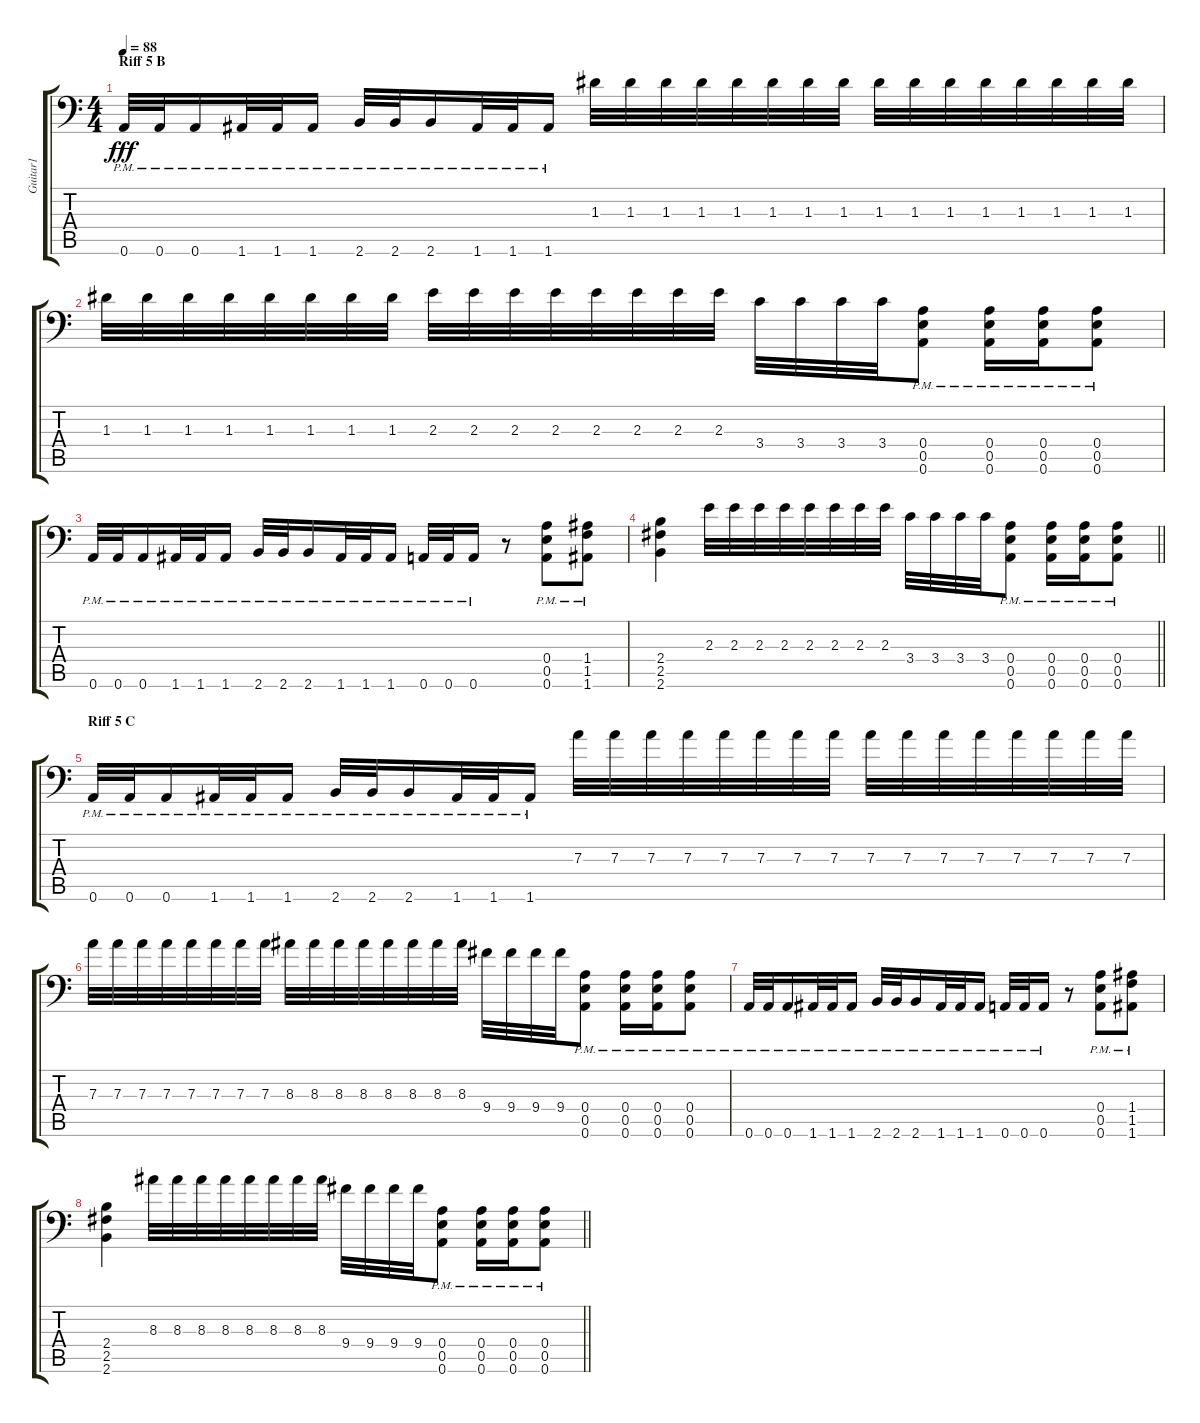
\track ("Guitar1" "Guitar1") {instrument distortionguitar}
\staff {score tabs}
\tuning (B3 G3 D3 A2 E2 A1) {hide}
\ts (4 4)
\section ("" "Riff 5 B")
\tempo 88
\clef f4
\ks c
0.6{pm}.32{dy fff} 0.6{pm}.32 0.6{pm}.16 1.6{pm}.32 1.6{pm}.32 1.6{pm}.16 2.6{pm}.32 2.6{pm}.32 2.6{pm}.16 1.6{pm}.32 1.6{pm}.32 1.6{pm}.16 1.3.32 1.3.32 1.3.32 1.3.32 1.3.32 1.3.32 1.3.32 1.3.32 1.3.32 1.3.32 1.3.32 1.3.32 1.3.32 1.3.32 1.3.32 1.3.32 |
1.3.32 1.3.32 1.3.32 1.3.32 1.3.32 1.3.32 1.3.32 1.3.32 2.3.32 2.3.32 2.3.32 2.3.32 2.3.32 2.3.32 2.3.32 2.3.32 3.4.32 3.4.32 3.4.32 3.4.32 (0.4{pm} 0.5{pm} 0.6{pm}).8 (0.4{pm} 0.5{pm} 0.6{pm}).16 (0.4{pm} 0.5{pm} 0.6{pm}).16 (0.4{pm} 0.5{pm} 0.6{pm}).8 |
0.6{pm}.32 0.6{pm}.32 0.6{pm}.16 1.6{pm}.32 1.6{pm}.32 1.6{pm}.16 2.6{pm}.32 2.6{pm}.32 2.6{pm}.16 1.6{pm}.32 1.6{pm}.32 1.6{pm}.16 0.6{pm}.32 0.6{pm}.32 0.6{pm}.16 r.8 (0.4{pm} 0.5{pm} 0.6{pm}).8 (1.4{pm} 1.5{pm} 1.6{pm}).8 |
\barLineRight lightlight
(2.4 2.5 2.6).4 2.3.32 2.3.32 2.3.32 2.3.32 2.3.32 2.3.32 2.3.32 2.3.32 3.4.32 3.4.32 3.4.32 3.4.32 (0.4{pm} 0.5{pm} 0.6{pm}).8 (0.4{pm} 0.5{pm} 0.6{pm}).16 (0.4{pm} 0.5{pm} 0.6{pm}).16 (0.4{pm} 0.5{pm} 0.6{pm}).8 |
\section ("" "Riff 5 C")
0.6{pm}.32 0.6{pm}.32 0.6{pm}.16 1.6{pm}.32 1.6{pm}.32 1.6{pm}.16 2.6{pm}.32 2.6{pm}.32 2.6{pm}.16 1.6{pm}.32 1.6{pm}.32 1.6{pm}.16 7.3.32 7.3.32 7.3.32 7.3.32 7.3.32 7.3.32 7.3.32 7.3.32 7.3.32 7.3.32 7.3.32 7.3.32 7.3.32 7.3.32 7.3.32 7.3.32 |
7.3.32 7.3.32 7.3.32 7.3.32 7.3.32 7.3.32 7.3.32 7.3.32 8.3.32 8.3.32 8.3.32 8.3.32 8.3.32 8.3.32 8.3.32 8.3.32 9.4.32 9.4.32 9.4.32 9.4.32 (0.4{pm} 0.5{pm} 0.6{pm}).8 (0.4{pm} 0.5{pm} 0.6{pm}).16 (0.4{pm} 0.5{pm} 0.6{pm}).16 (0.4{pm} 0.5{pm} 0.6{pm}).8 |
0.6{pm}.32 0.6{pm}.32 0.6{pm}.16 1.6{pm}.32 1.6{pm}.32 1.6{pm}.16 2.6{pm}.32 2.6{pm}.32 2.6{pm}.16 1.6{pm}.32 1.6{pm}.32 1.6{pm}.16 0.6{pm}.32 0.6{pm}.32 0.6{pm}.16 r.8 (0.4{pm} 0.5{pm} 0.6{pm}).8 (1.4{pm} 1.5{pm} 1.6{pm}).8 |
\barLineRight lightlight
(2.4 2.5 2.6).4 8.3.32 8.3.32 8.3.32 8.3.32 8.3.32 8.3.32 8.3.32 8.3.32 9.4.32 9.4.32 9.4.32 9.4.32 (0.4{pm} 0.5{pm} 0.6{pm}).8 (0.4{pm} 0.5{pm} 0.6{pm}).16 (0.4{pm} 0.5{pm} 0.6{pm}).16 (0.4{pm} 0.5{pm} 0.6{pm}).8
